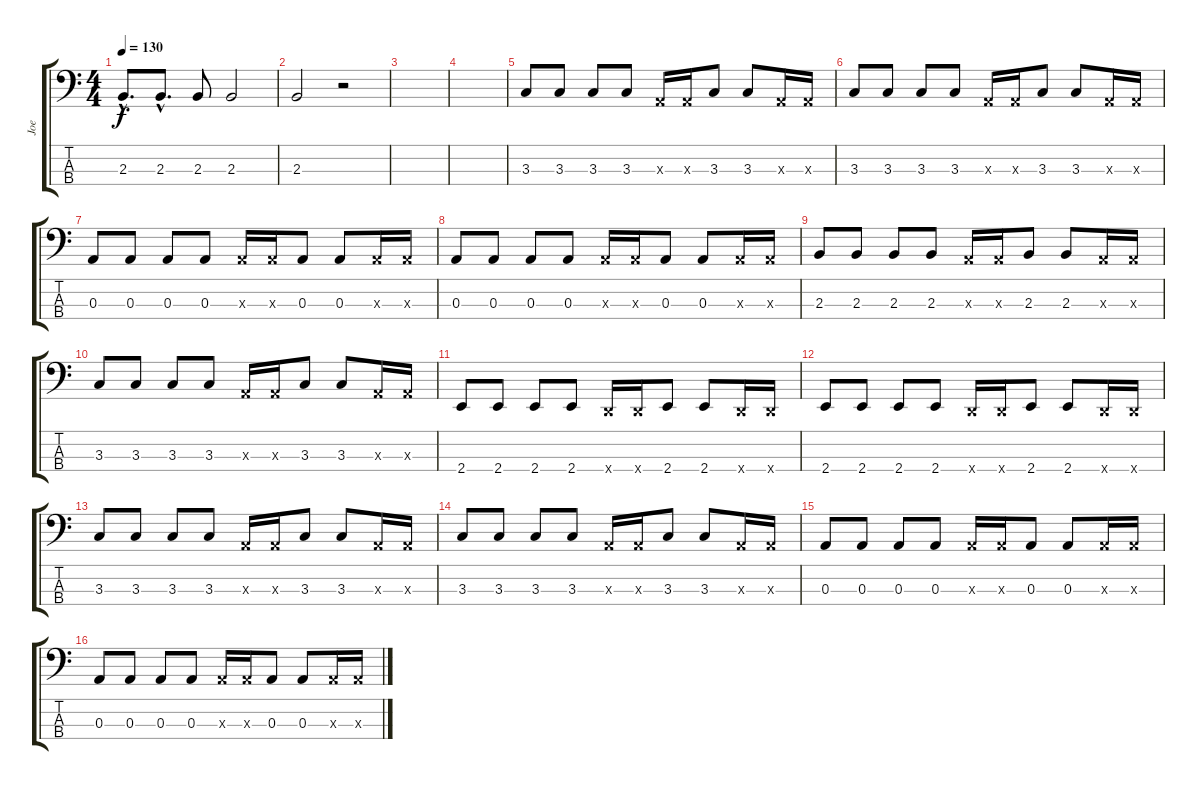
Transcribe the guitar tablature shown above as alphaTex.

\track ("Joe" "Joe") {instrument electricbasspick}
\staff {score tabs}
\tuning (G2 D2 A1 D1) {hide}
\ts (4 4)
\tempo 130
\clef f4
\ks c
2.3{hac}.8{d dy f} 2.3{hac}.8{d} 2.3.8 2.3.2 |
2.3.2 r.2 |
|
|
3.3.8 3.3.8 3.3.8 3.3.8 0.3{x}.16 0.3{x}.16 3.3.8 3.3.8 0.3{x}.16 0.3{x}.16 |
3.3.8 3.3.8 3.3.8 3.3.8 0.3{x}.16 0.3{x}.16 3.3.8 3.3.8 0.3{x}.16 0.3{x}.16 |
0.3.8 0.3.8 0.3.8 0.3.8 0.3{x}.16 0.3{x}.16 0.3.8 0.3.8 0.3{x}.16 0.3{x}.16 |
0.3.8 0.3.8 0.3.8 0.3.8 0.3{x}.16 0.3{x}.16 0.3.8 0.3.8 0.3{x}.16 0.3{x}.16 |
2.3.8 2.3.8 2.3.8 2.3.8 0.3{x}.16 0.3{x}.16 2.3.8 2.3.8 0.3{x}.16 0.3{x}.16 |
3.3.8 3.3.8 3.3.8 3.3.8 0.3{x}.16 0.3{x}.16 3.3.8 3.3.8 0.3{x}.16 0.3{x}.16 |
2.4.8 2.4.8 2.4.8 2.4.8 0.4{x}.16 0.4{x}.16 2.4.8 2.4.8 0.4{x}.16 0.4{x}.16 |
2.4.8 2.4.8 2.4.8 2.4.8 0.4{x}.16 0.4{x}.16 2.4.8 2.4.8 0.4{x}.16 0.4{x}.16 |
3.3.8 3.3.8 3.3.8 3.3.8 0.3{x}.16 0.3{x}.16 3.3.8 3.3.8 0.3{x}.16 0.3{x}.16 |
3.3.8 3.3.8 3.3.8 3.3.8 0.3{x}.16 0.3{x}.16 3.3.8 3.3.8 0.3{x}.16 0.3{x}.16 |
0.3.8 0.3.8 0.3.8 0.3.8 0.3{x}.16 0.3{x}.16 0.3.8 0.3.8 0.3{x}.16 0.3{x}.16 |
0.3.8 0.3.8 0.3.8 0.3.8 0.3{x}.16 0.3{x}.16 0.3.8 0.3.8 0.3{x}.16 0.3{x}.16
